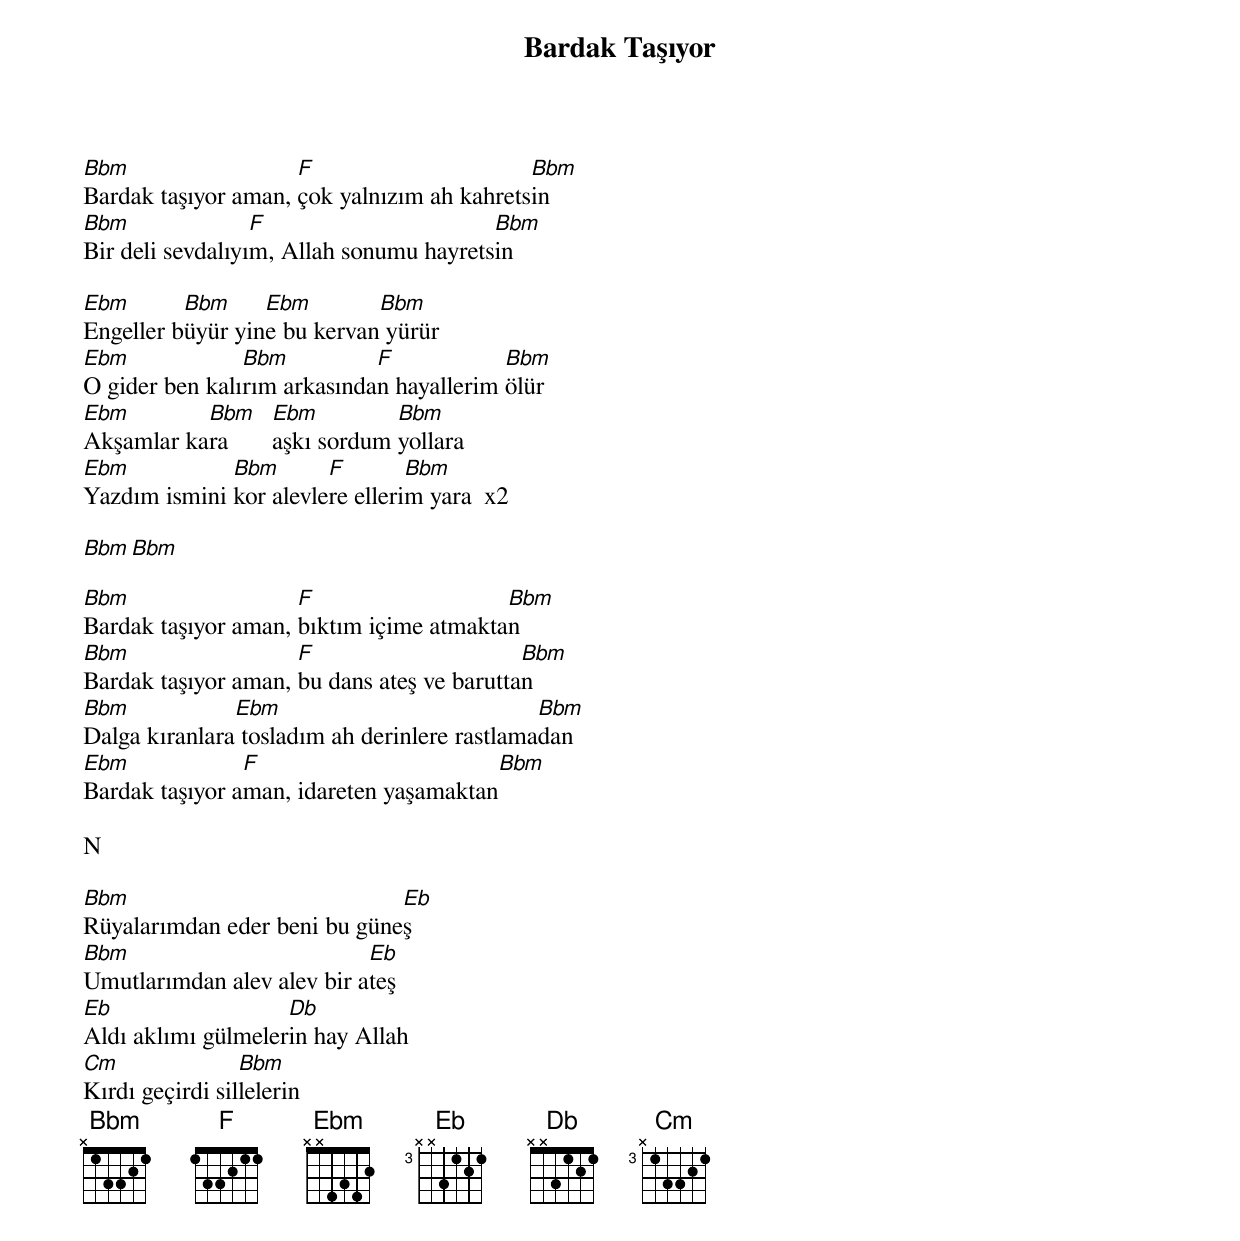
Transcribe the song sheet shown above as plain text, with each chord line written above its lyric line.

{title: Bardak Taşıyor}
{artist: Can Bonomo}

Bbm                  F                      Bbm
Bardak taşıyor aman, çok yalnızım ah kahretsin
Bbm               F                      Bbm
Bir deli sevdalıyım, Allah sonumu hayretsin

Ebm       Bbm     Ebm        Bbm
Engeller büyür yine bu kervan yürür
Ebm             Bbm          F            Bbm
O gider ben kalırım arkasından hayallerim ölür
Ebm        Bbm      Ebm         Bbm
Akşamlar kara       aşkı sordum yollara
Ebm           Bbm       F        Bbm
Yazdım ismini kor alevlere ellerim yara  x2

Bbm Bbm

Bbm                  F                   Bbm
Bardak taşıyor aman, bıktım içime atmaktan
Bbm                  F                      Bbm
Bardak taşıyor aman, bu dans ateş ve baruttan
Bbm            Ebm                            Bbm
Dalga kıranlara tosladım ah derinlere rastlamadan
Ebm             F                       Bbm
Bardak taşıyor aman, idareten yaşamaktan

N

Bbm                           Eb
Rüyalarımdan eder beni bu güneş
Bbm                         Eb
Umutlarımdan alev alev bir ateş
Eb                  Db
Aldı aklımı gülmelerin hay Allah
Cm               Bbm
Kırdı geçirdi sillelerin
